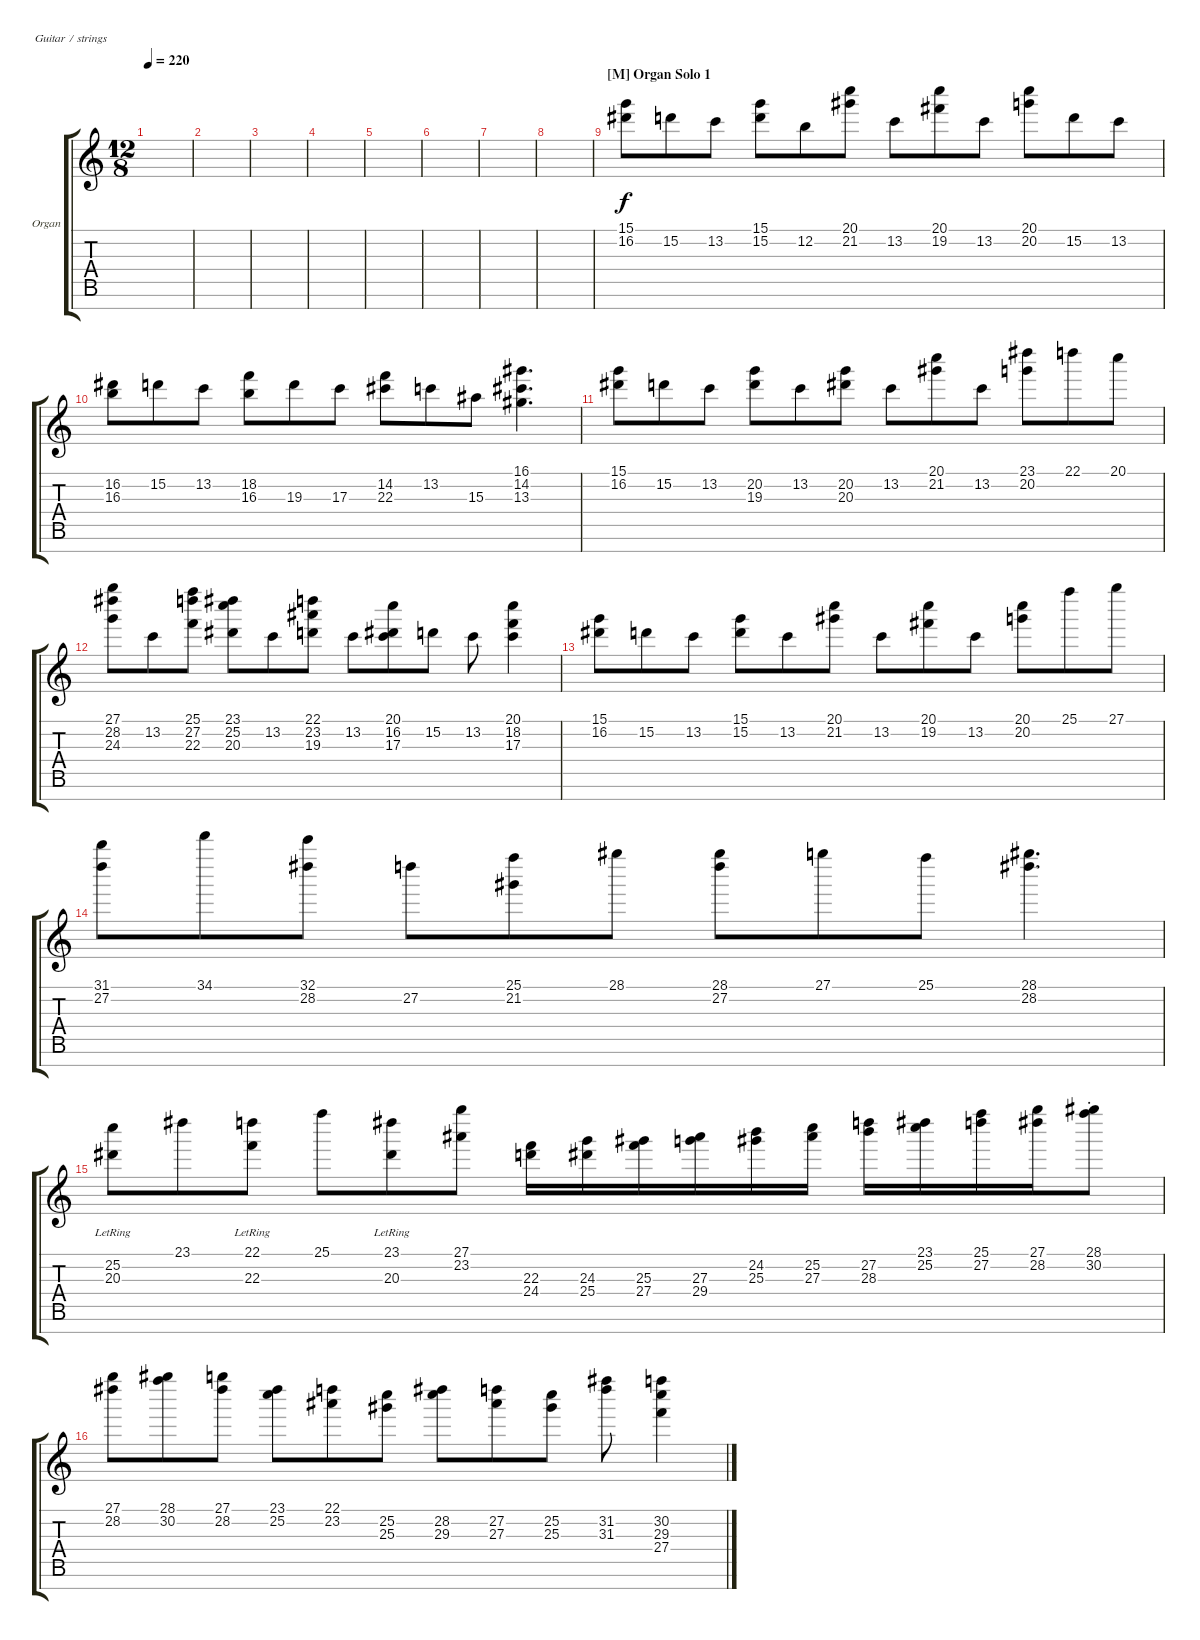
\defaultSystemsLayout 4
\bracketExtendMode groupsimilarinstruments
\firstSystemTrackNameOrientation horizontal
\otherSystemsTrackNameOrientation horizontal
\track ("Organ" "Organ") {instrument electricguitarclean}
\staff {score tabs}
\tuning (E4 B3 G3 D3 A2 E2 B1)
\ts (12 8)
\tempo 220
\clef g2
\scale
0.333333
\ks c
|
\scale
0.333333 |
\scale
0.333333 |
\scale
0.333333 |
\scale
0.333333 |
\scale
0.333333 |
\scale
0.333333 |
|
\section ("M" "Organ Solo 1")
(15.1 16.2).8 15.2.8 13.2.8 (15.2 15.1).8 12.2.8 (21.2 20.1).8 13.2.8 (19.2 20.1).8 13.2.8 (20.2 20.1).8 15.2.8 13.2.8 |
(16.2 16.3).8 15.2.8 13.2.8 (18.2 16.3).8 19.3.8 17.3.8 (22.3 14.2).8 13.2.8 15.3.8 (13.3 14.2 16.1).4{d} |
(15.1 16.2).8 15.2.8 13.2.8 (20.2 19.3).8 13.2.8 (20.2 20.3).8 13.2.8 (21.2 20.1).8 13.2.8 (20.2 23.1).8 22.1.8 20.1.8 |
(27.1 28.2 24.3).8 13.2.8 (22.3 27.2 25.1).8 (23.1 25.2 20.3).8 13.2.8 (19.3 23.2 22.1).8 13.2.8 (20.1 16.2 17.3).8 15.2.8 13.2.8 (17.3 18.2 20.1).4 |
(15.1 16.2).8 15.2.8 13.2.8 (15.2 15.1).8 13.2.8 (21.2 20.1).8 13.2.8 (19.2 20.1).8 13.2.8 (20.2 20.1).8 25.1.8 27.1.8 |
(31.1 27.2).8 34.1.8 (32.1 28.2).8 27.2.8 (21.2 25.1).8 28.1.8 (27.2 28.1).8 27.1.8 25.1.8 (28.2 28.1).4{d} |
(25.2{lr} 20.3{lr}).8 23.1.8 (22.1 22.3{lr}).8 25.1.8 (23.1 20.3{lr}).8 (23.2 27.1).8 (22.3 24.4).16 (24.3 25.4).16 (25.3 27.4).16 (27.3 29.4).16 (25.3 24.2).16 (25.2 27.3).16 (28.3 27.2).16 (23.1 25.2).16 (27.2 25.1).16 (27.1 28.2).16 (30.2{st} 28.1{st}).8 |
(28.2 27.1).8 (28.1 30.2).8 (28.2 27.1).8 (23.1 25.2).8 (23.2 22.1).8 (25.2 25.3).8 (29.3 28.2).8 (27.2 27.3).8 (25.3 25.2).8 (31.2 31.3).8 (27.4 29.3 30.2).4
